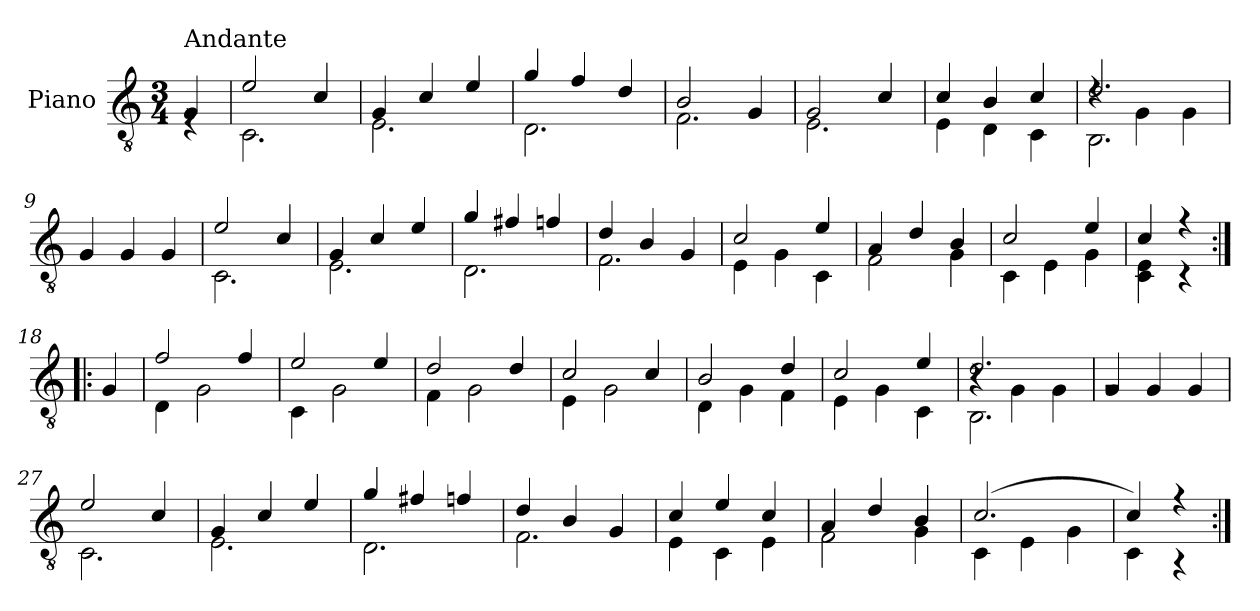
**kern
*part1
*staff1
*I"Piano
*I'Pno.
*clefGv2
*k[]
*M3/4
*MM150
=1
*^
!LO:TX:a:t=Andante	!
4G/	4rE
=2	=2
2e/	2.C<\
4c/	.
=3	=3
4G/	2.E<\
4c/	.
4e/	.
=4	=4
4g/	2.D<\
4f/	.
4d/	.
=5	=5
2B/	2.F<\
4G/	.
!!LO:LB:g=z	!!
=6	=6
2G/	2.E<\
4c/	.
=7	=7
4c/	4E<\
4B/	4D<\
4c/	4C<\
=8	=8
*	*^
2.d/	2.BB<\	4rd
.	.	4G<<\
.	.	4G<<\
*	*v	*v
=9	=9
4G/	2rCyy
4G/	.
4G/	4ryy
=10	=10
2e/	2.C<\
4c/	.
=11	=11
4G/	2.E<\
4c/	.
4e/	.
!!LO:LB:g=z	!!
=12	=12
4g/	2.D<\
4f#X/	.
4fn/	.
=13	=13
4d/	2.F<\
4B/	.
4G/	.
=14	=14
2c/	4E<\
.	4G<\
4e/	4C<\
=15	=15
4A/	2F<\
4d/	.
4B/	4G<\
=16	=16
2c/	4C<<\
.	4E<<\
4e/	4G<\
=17	=17
4c/	4C\<< 4E\<<
4r	4r
*v	*v
!!LO:LB:g=z
=18:|!|:
4G/
=19
*^
2f/	4D<\
.	2G<<\
4f/	.
=20	=20
2e/	4C<\
.	2G<<\
4e/	.
=21	=21
2d/	4F<\
.	2G<<\
4d/	.
=22	=22
2c/	4E<\
.	2G<\
4c/	.
!!LO:LB:g=z	!!
=23	=23
2B/	4D<\
.	4G<\
4d/	4F<\
=24	=24
2c/	4E<\
.	4G<\
4e/	4C<\
=25	=25
*	*^
2.d/	4r	2.BB<\
.	4G<<\	.
.	4G<<\	.
*	*v	*v
=26	=26
4G/	2rG
4G/	.
4G/	4ryy
=27	=27
2e/	2.C<\
4c/	.
=28	=28
4G/	2.E<\
4c/	.
4e/	.
!!LO:LB:g=z	!!
=29	=29
4g/	2.D<\
4f#X/	.
4fn/	.
=30	=30
4d/	2.F<\
4B/	.
4G/	.
=31	=31
4c/	4E<\
4e/	4C<\
4c/	4E<\
=32	=32
4A/	2F<\
4d/	.
4B/	4G<\
=33	=33
(>2.c/	4C<<\
.	4E<<\
.	4G<<\
=34	=34
4c/)	4C<\
4r	4r
*v	*v
=:|!
*-
